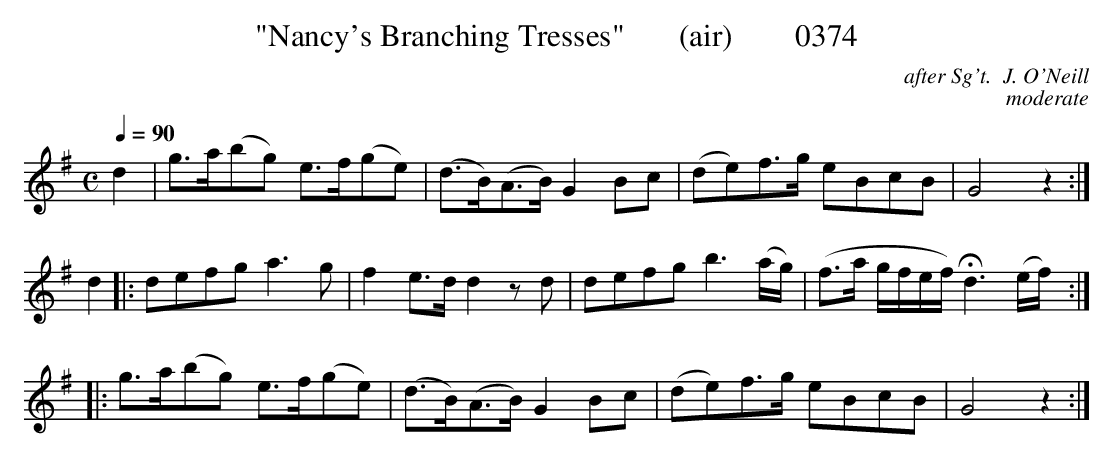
X:1
T:"Nancy's Branching Tresses"       (air)        0374
C:after Sg't.  J. O'Neill
C:moderate
Q:1/4=90
M:C
L:1/8
K:G
d2|g3/2a/2(bg) e3/2f/2(ge)|(d3/2B/2)(A3/2B/2) G2Bc|(de)f3/2g/2 eBcB|G4z2:|
d2|:defg a3g|f2e3/2d/2 d2zd|defg b3(a/2g/2)|(f3/2a/2 g/2f/2e/2f/2) Hd3(e/2f/2):|
|:g3/2a/2(bg) e3/2f/2(ge)|(d3/2B/2)(A3/2B/2) G2Bc|(de)f3/2g/2 eBcB|G4z2:|
